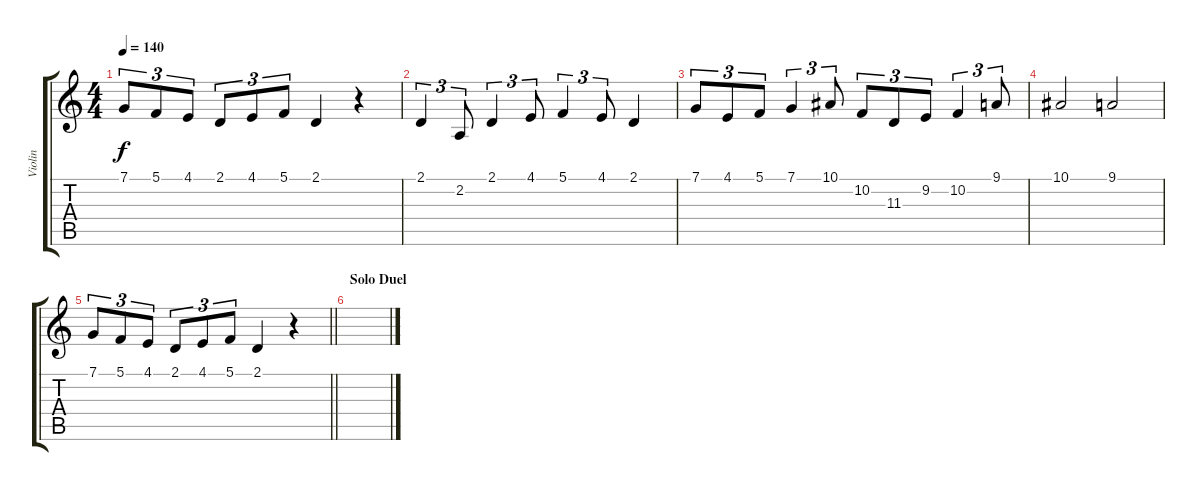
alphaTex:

\track ("Violin" "Violin") {instrument violin}
\staff {score tabs}
\tuning (C4 G3 Eb3 Bb2 F2 C2) {hide}
\ts (4 4)
\tempo 140
\clef g2
\ks c
7.1.8{tu (3 2) dy f} 5.1.8{tu (3 2)} 4.1.8{tu (3 2)} 2.1.8{tu (3 2)} 4.1.8{tu (3 2)} 5.1.8{tu (3 2)} 2.1.4 r.4 |
2.1.4{tu (3 2)} 2.2.8{tu (3 2)} 2.1.4{tu (3 2)} 4.1.8{tu (3 2)} 5.1.4{tu (3 2)} 4.1.8{tu (3 2)} 2.1.4 |
7.1.8{tu (3 2)} 4.1.8{tu (3 2)} 5.1.8{tu (3 2)} 7.1.4{tu (3 2)} 10.1.8{tu (3 2)} 10.2.8{tu (3 2)} 11.3.8{tu (3 2)} 9.2.8{tu (3 2)} 10.2.4{tu (3 2)} 9.1.8{tu (3 2)} |
10.1.2 9.1.2 |
\barLineRight lightlight
7.1.8{tu (3 2)} 5.1.8{tu (3 2)} 4.1.8{tu (3 2)} 2.1.8{tu (3 2)} 4.1.8{tu (3 2)} 5.1.8{tu (3 2)} 2.1.4 r.4 |
\section ("" "Solo Duel")
